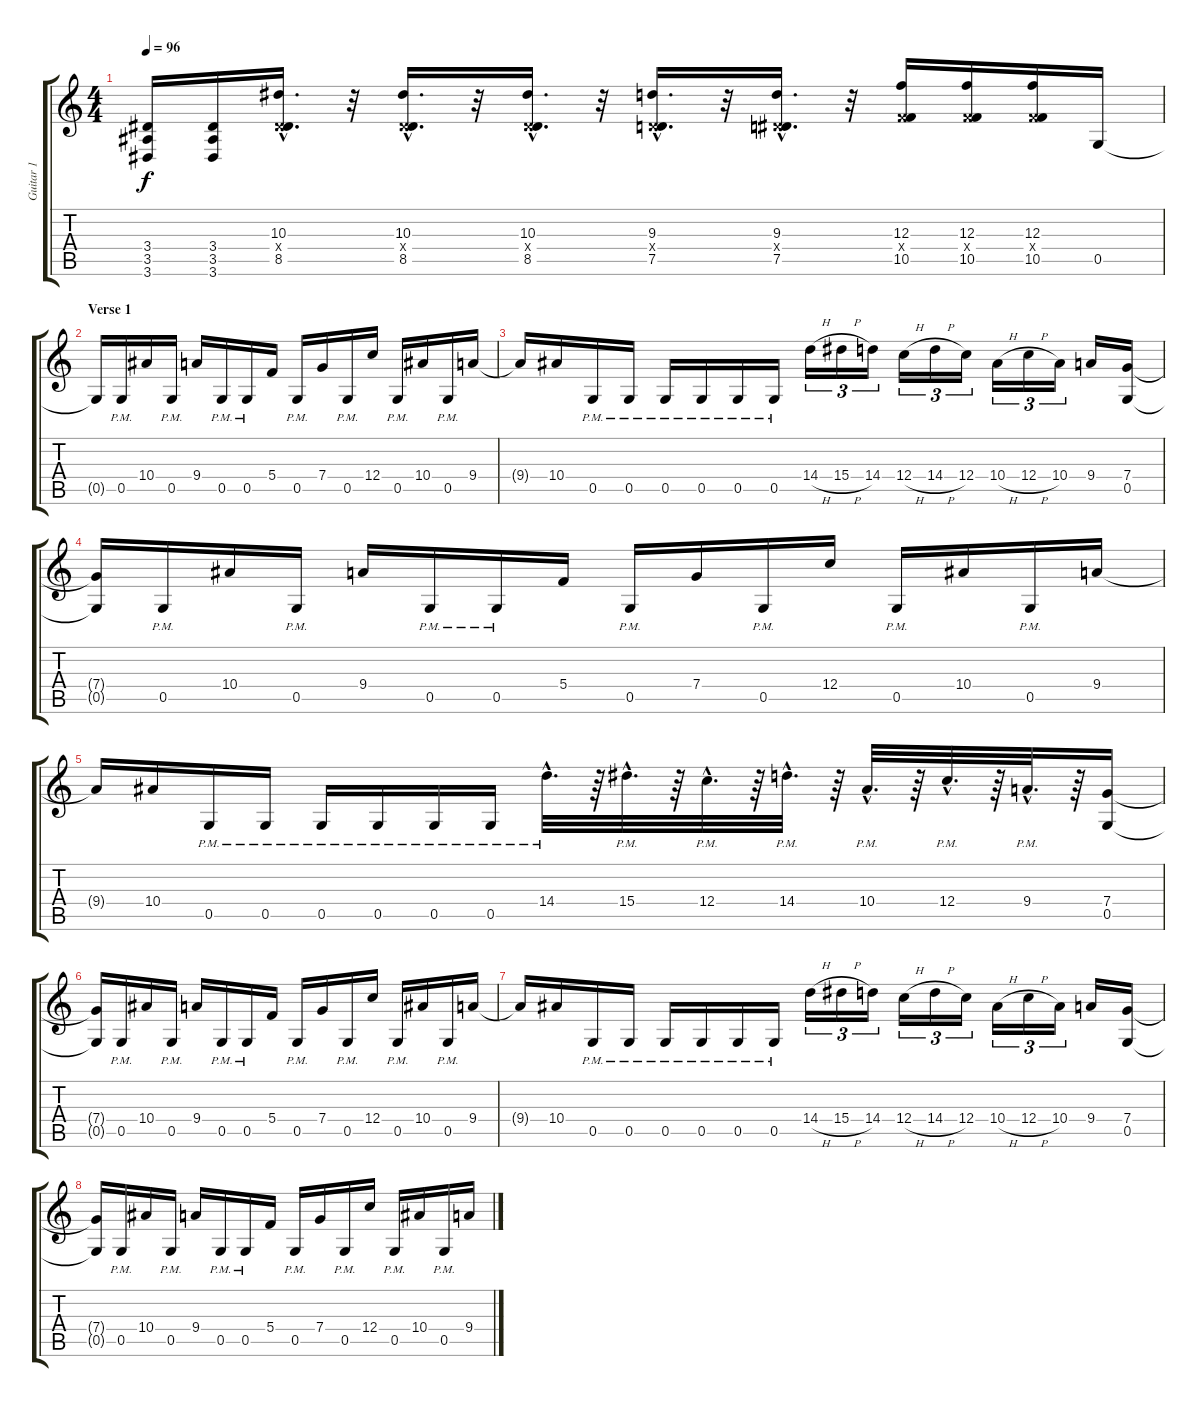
\track ("Guitar 1" "Guitar 1") {instrument distortionguitar}
\staff {score tabs}
\tuning (D4 A3 F3 C3 G2 C2) {hide}
\ts (4 4)
\tempo 96
\clef g2
\ks c
(3.4{t} 3.5{t} 3.6{t}).16{dy f} (3.4 3.5 3.6).16 (10.3{hac} 3.4{hac x} 8.5{hac}).16{d} r.32 (10.3{hac} 3.4{hac x} 8.5{hac}).16{d} r.32 (10.3{hac} 3.4{hac x} 8.5{hac}).16{d} r.32 (9.3{hac} 3.4{hac x} 7.5{hac}).16{d} r.32 (9.3{hac} 3.4{hac x} 7.5{hac}).16{d} r.32 (12.3 5.4{x} 10.5).16 (12.3 5.4{x} 10.5).16 (12.3 5.4{x} 10.5).16 0.5.16 |
\section ("" "Verse 1")
0.5{t}.16 0.5{pm}.16 10.4.16 0.5{pm}.16 9.4.16 0.5{pm}.16 0.5{pm}.16 5.4.16 0.5{pm}.16 7.4.16 0.5{pm}.16 12.4.16 0.5{pm}.16 10.4.16 0.5{pm}.16 9.4.16 |
9.4{t}.16 10.4.16 0.5{pm}.16 0.5{pm}.16 0.5{pm}.16 0.5{pm}.16 0.5{pm}.16 0.5{pm}.16 14.4{h}.16{tu (3 2)} 15.4{h}.16{tu (3 2)} 14.4.16{tu (3 2)} 12.4{h}.16{tu (3 2)} 14.4{h}.16{tu (3 2)} 12.4.16{tu (3 2)} 10.4{h}.16{tu (3 2)} 12.4{h}.16{tu (3 2)} 10.4.16{tu (3 2)} 9.4.16 (7.4 0.5).16 |
(7.4{t} 0.5{t}).16 0.5{pm}.16 10.4.16 0.5{pm}.16 9.4.16 0.5{pm}.16 0.5{pm}.16 5.4.16 0.5{pm}.16 7.4.16 0.5{pm}.16 12.4.16 0.5{pm}.16 10.4.16 0.5{pm}.16 9.4.16 |
9.4{t}.16 10.4.16 0.5{pm}.16 0.5{pm}.16 0.5{pm}.16 0.5{pm}.16 0.5{pm}.16 0.5{pm}.16 14.4{hac pm}.32{d} r.64 15.4{hac pm}.32{d} r.64 12.4{hac pm}.32{d} r.64 14.4{hac pm}.32{d} r.64 10.4{hac pm}.32{d} r.64 12.4{hac pm}.32{d} r.64 9.4{hac pm}.32{d} r.64 (7.4 0.5).16 |
(7.4{t} 0.5{t}).16 0.5{pm}.16 10.4.16 0.5{pm}.16 9.4.16 0.5{pm}.16 0.5{pm}.16 5.4.16 0.5{pm}.16 7.4.16 0.5{pm}.16 12.4.16 0.5{pm}.16 10.4.16 0.5{pm}.16 9.4.16 |
9.4{t}.16 10.4.16 0.5{pm}.16 0.5{pm}.16 0.5{pm}.16 0.5{pm}.16 0.5{pm}.16 0.5{pm}.16 14.4{h}.16{tu (3 2)} 15.4{h}.16{tu (3 2)} 14.4.16{tu (3 2)} 12.4{h}.16{tu (3 2)} 14.4{h}.16{tu (3 2)} 12.4.16{tu (3 2)} 10.4{h}.16{tu (3 2)} 12.4{h}.16{tu (3 2)} 10.4.16{tu (3 2)} 9.4.16 (7.4 0.5).16 |
(7.4{t} 0.5{t}).16 0.5{pm}.16 10.4.16 0.5{pm}.16 9.4.16 0.5{pm}.16 0.5{pm}.16 5.4.16 0.5{pm}.16 7.4.16 0.5{pm}.16 12.4.16 0.5{pm}.16 10.4.16 0.5{pm}.16 9.4.16
